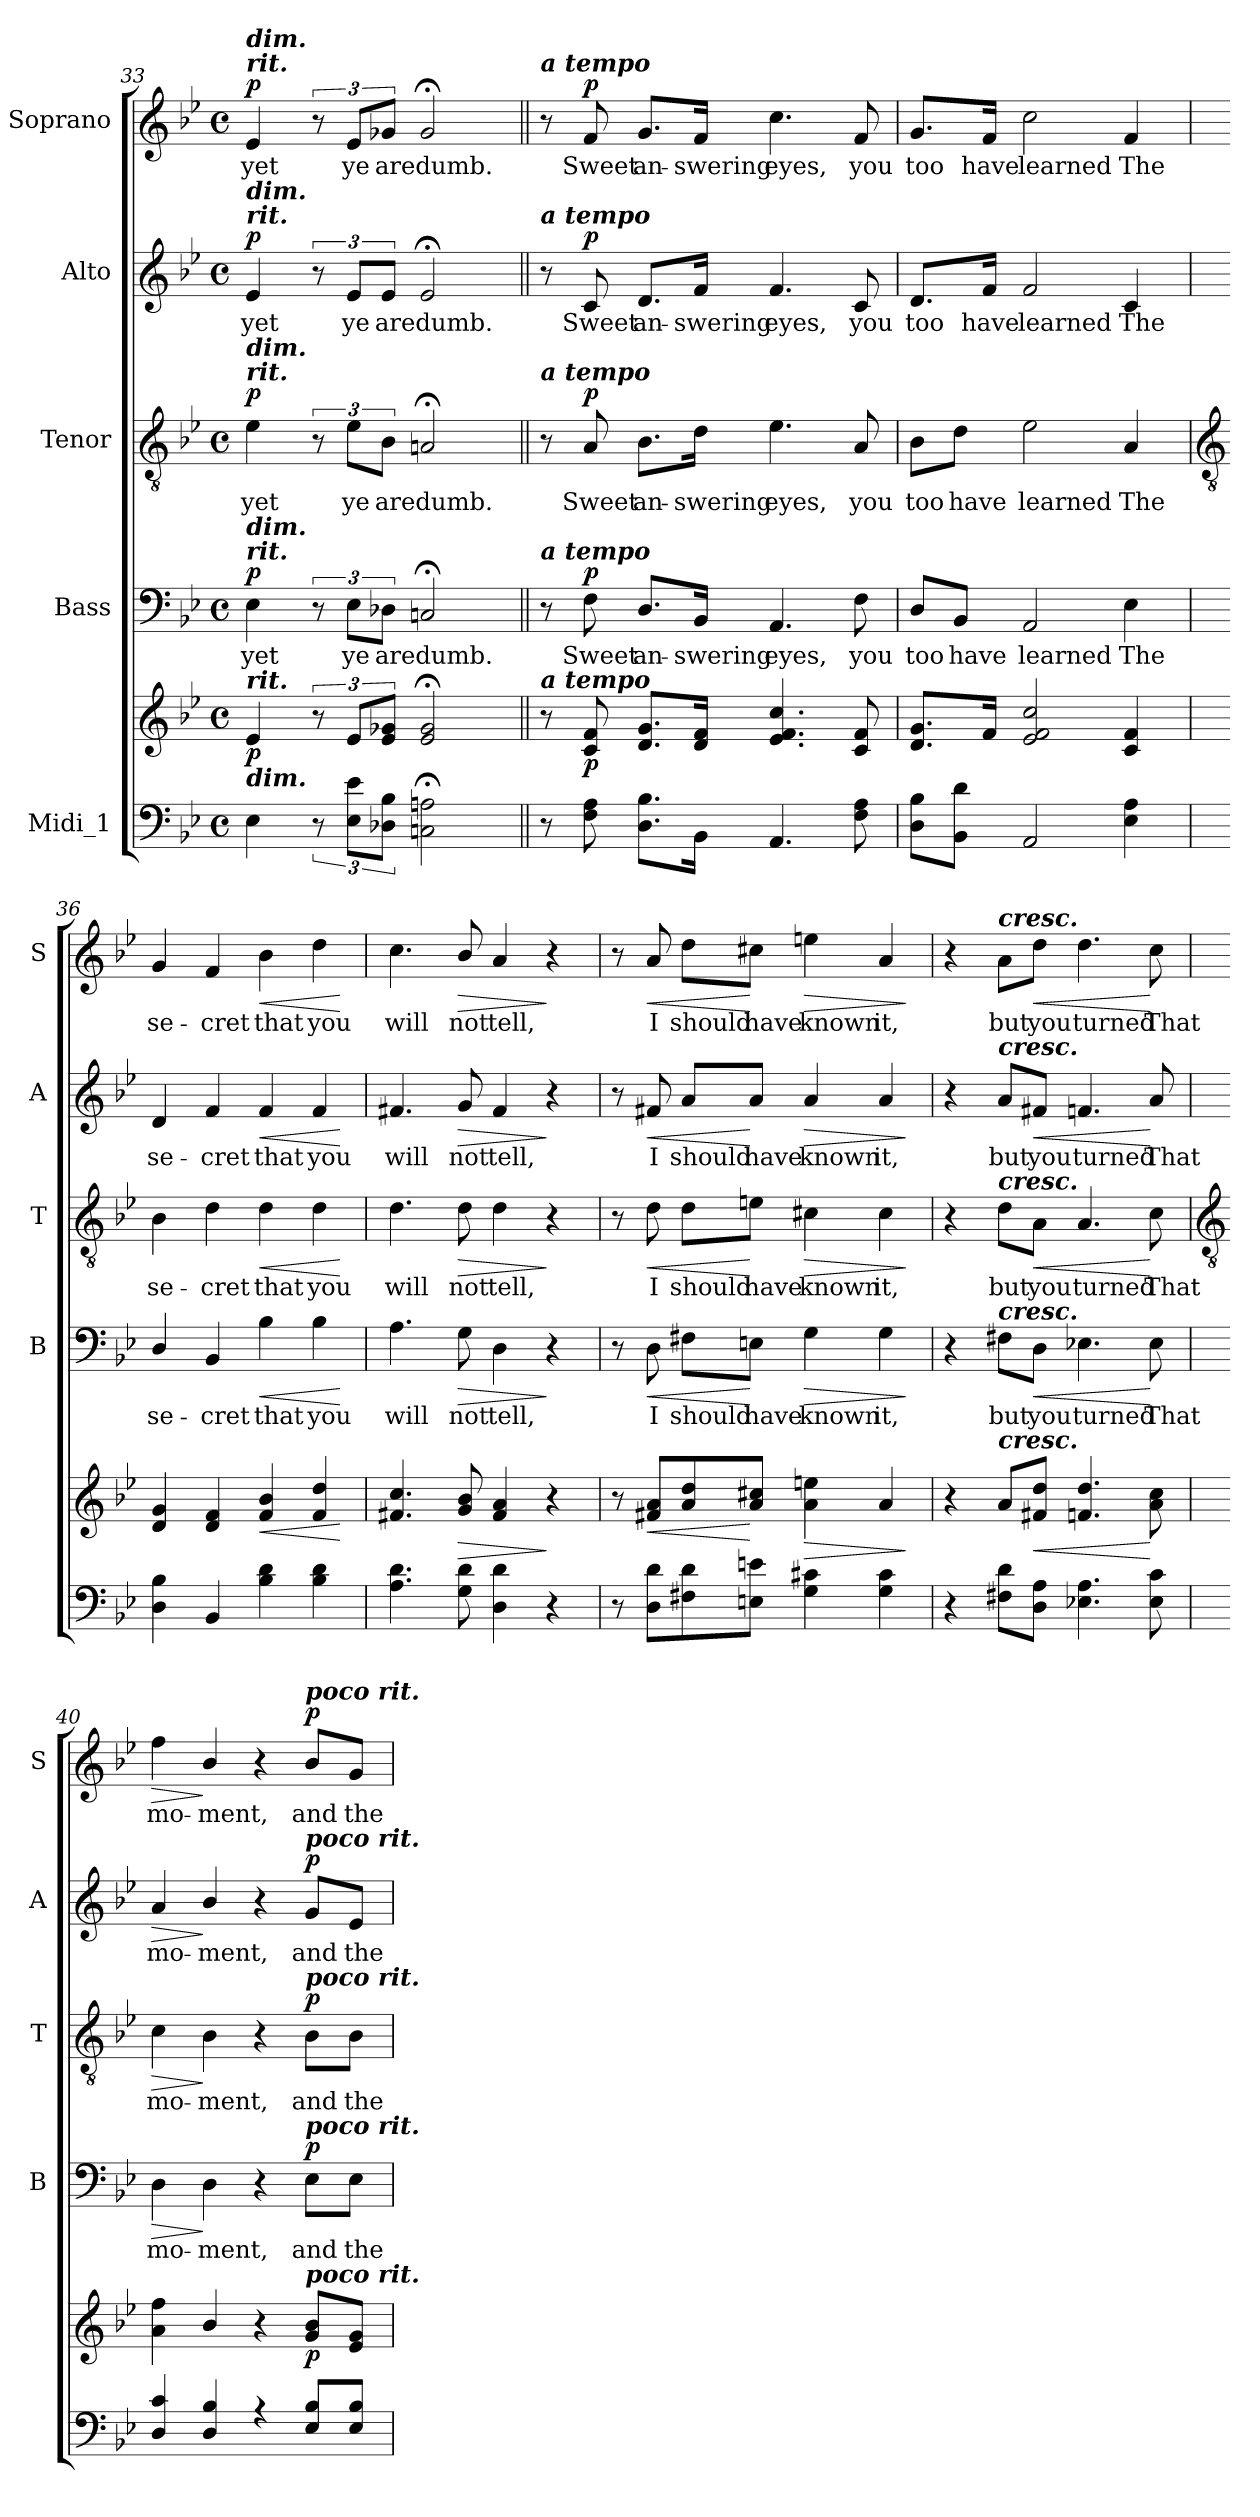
**kern	**kern	**dynam	**kern	**text	**dynam	**kern	**text	**dynam	**kern	**text	**dynam	**kern	**text	**dynam
*part5	*part5	*part5	*part4	*part4	*part4	*part3	*part3	*part3	*part2	*part2	*part2	*part1	*part1	*part1
*staff6	*staff5	*staff5/6	*staff4	*staff4	*staff4	*staff3	*staff3	*staff3	*staff2	*staff2	*staff2	*staff1	*staff1	*staff1
*I"Midi_1	*	*	*I"Bass	*	*	*I"Tenor	*	*	*I"Alto	*	*	*I"Soprano	*	*
*	*	*	*I'B	*	*	*I'T	*	*	*I'A	*	*	*I'S	*	*
*clefF4	*clefG2	*	*clefF4	*	*	*clefGv2	*	*	*clefG2	*	*	*clefG2	*	*
*k[b-e-]	*k[b-e-]	*	*k[b-e-]	*	*	*k[b-e-]	*	*	*k[b-e-]	*	*	*k[b-e-]	*	*
*B-:	*B-:	*	*B-:	*	*	*B-:	*	*	*B-:	*	*	*B-:	*	*
*M4/4	*M4/4	*	*M4/4	*	*	*M4/4	*	*	*M4/4	*	*	*M4/4	*	*
*met(c)	*met(c)	*	*met(c)	*	*	*met(c)	*	*	*met(c)	*	*	*met(c)	*	*
=33	=33	=33	=33	=33	=33	=33	=33	=33	=33	=33	=33	=33	=33	=33
!	!	!	!	!	!	!	!	!	!	!	!	!LO:TX:a:Bi:t=rit.	!	!
!	!	!	!	!	!	!	!	!	!	!	!	!LO:TX:a:Bi:t=dim.	!	!
!	!	!	!	!	!	!	!	!	!LO:TX:a:Bi:t=rit.	!	!	!	!	!
!	!	!	!	!	!	!	!	!	!LO:TX:a:Bi:t=dim.	!	!	!	!	!
!	!	!	!	!	!	!LO:TX:a:Bi:t=rit.	!	!	!	!	!	!	!	!
!	!	!	!	!	!	!LO:TX:a:Bi:t=dim.	!	!	!	!	!	!	!	!
!	!	!	!LO:TX:a:Bi:t=rit.	!	!	!	!	!	!	!	!	!	!	!
!	!	!	!LO:TX:a:Bi:t=dim.	!	!	!	!	!	!	!	!	!	!	!
!	!LO:TX:a:Bi:t=rit.	!	!	!	!	!	!	!	!	!	!	!	!	!
!	!LO:TX:b:Bi:t=dim.	!	!	!	!	!	!	!	!	!	!	!	!	!
!	!	!LO:DY:b	!	!LO:LY:b	!LO:DY:b	!	!LO:LY:b	!LO:DY:b	!	!LO:LY:b	!LO:DY:b	!	!LO:LY:b	!LO:DY:b
4E-	4e-	p	4E-	yet	p	4e-	yet	p	4e-	yet	p	4e-	yet	p
12r	12r	.	12r	.	.	12r	.	.	12r	.	.	12r	.	.
!	!	!	!	!LO:LY:b	!	!	!LO:LY:b	!	!	!LO:LY:b	!	!	!LO:LY:b	!
12E- 12e-L	12e-L	.	12E-\L	ye	.	12e-\L	ye	.	12e-/L	ye	.	12e-/L	ye	.
!	!	!	!	!LO:LY:b	!	!	!LO:LY:b	!	!	!LO:LY:b	!	!	!LO:LY:b	!
12D-X 12B-J	12e- 12g-XJ	.	12D-X\J	are	.	12B-\J	are	.	12e-/J	are	.	12g-X/J	are	.
!	!	!	!	!LO:LY:b	!	!	!LO:LY:b	!	!	!LO:LY:b	!	!	!LO:LY:b	!
2Cn;< 2An;<	2e-;< 2g-;<	.	2Cn;<	dumb.	.	2An;<	dumb.	.	2e-;<	dumb.	.	2g-;<	dumb.	.
=34||	=34||	=34||	=34||	=34||	=34||	=34||	=34||	=34||	=34||	=34||	=34||	=34||	=34||	=34||
!	!	!	!	!	!	!	!	!	!	!	!	!LO:TX:a:Bi:t=a tempo	!	!
!	!	!	!	!	!	!	!	!	!LO:TX:a:Bi:t=a tempo	!	!	!	!	!
!	!	!	!	!	!	!LO:TX:a:Bi:t=a tempo	!	!	!	!	!	!	!	!
!	!	!	!LO:TX:a:Bi:t=a tempo	!	!	!	!	!	!	!	!	!	!	!
!	!LO:TX:a:Bi:t=a tempo	!	!	!	!	!	!	!	!	!	!	!	!	!
8r	8r	.	8r	.	.	8r	.	.	8r	.	.	8r	.	.
!	!	!LO:DY:b	!	!LO:LY:b	!LO:DY:b	!	!LO:LY:b	!LO:DY:b	!	!LO:LY:b	!LO:DY:b	!	!LO:LY:b	!LO:DY:b
8F 8A	8c 8f	p	8F	Sweet	p	8A	Sweet	p	8c	Sweet	p	8f	Sweet	p
!	!	!	!	!LO:LY:b	!	!	!LO:LY:b	!	!	!LO:LY:b	!	!	!LO:LY:b	!
8.D 8.B-L	8.d 8.gL	.	8.D/L	an-	.	8.B-\L	an-	.	8.d/L	an-	.	8.g/L	an-	.
!	!	!	!	!LO:LY:b	!	!	!LO:LY:b	!	!	!LO:LY:b	!	!	!LO:LY:b	!
16BB-J	16d 16fJ	.	16BB-/Jk	-swering	.	16d\Jk	-swering	.	16f/Jk	-swering	.	16f/Jk	-swering	.
!	!	!	!	!LO:LY:b	!	!	!LO:LY:b	!	!	!LO:LY:b	!	!	!LO:LY:b	!
4.AA/	4.e- 4.f 4.cc	.	4.AA	eyes,	.	4.e-	eyes,	.	4.f	eyes,	.	4.cc	eyes,	.
!	!	!	!	!LO:LY:b	!	!	!LO:LY:b	!	!	!LO:LY:b	!	!	!LO:LY:b	!
8F 8A	8c 8f	.	8F	you	.	8A	you	.	8c	you	.	8f	you	.
=35	=35	=35	=35	=35	=35	=35	=35	=35	=35	=35	=35	=35	=35	=35
!	!	!	!	!LO:LY:b	!	!	!LO:LY:b	!	!	!LO:LY:b	!	!	!LO:LY:b	!
8D 8B-L	8.d 8.gL	.	8D/L	too	.	8B-\L	too	.	8.d/L	too	.	8.g/L	too	.
!	!	!	!	!LO:LY:b	!	!	!LO:LY:b	!	!	!	!	!	!	!
8BB- 8dJ	.	.	8BB-/J	have	.	8d\J	have	.	.	.	.	.	.	.
!	!	!	!	!	!	!	!	!	!	!LO:LY:b	!	!	!LO:LY:b	!
.	16fJ	.	.	.	.	.	.	.	16f/Jk	have	.	16f/Jk	have	.
!	!	!	!	!LO:LY:b	!	!	!LO:LY:b	!	!	!LO:LY:b	!	!	!LO:LY:b	!
2AA/	2e- 2f 2cc	.	2AA	learned	.	2e-	learned	.	2f	learned	.	2cc	learned	.
!	!	!	!	!LO:LY:b	!	!	!LO:LY:b	!	!	!LO:LY:b	!	!	!LO:LY:b	!
4E-\ 4A\	4c 4f	.	4E-	The	.	4A	The	.	4c	The	.	4f	The	.
!!LO:LB:g=z
=36	=36	=36	=36	=36	=36	=36	=36	=36	=36	=36	=36	=36	=36	=36
*	*	*	*	*	*	*clefGv2	*	*	*	*	*	*	*	*
!	!	!	!	!LO:LY:b	!	!	!LO:LY:b	!	!	!LO:LY:b	!	!	!LO:LY:b	!
4D 4B-	4d 4g	.	4D/	se-	.	4B-	se-	.	4d	se-	.	4g	se-	.
!	!	!	!	!LO:LY:b	!	!	!LO:LY:b	!	!	!LO:LY:b	!	!	!LO:LY:b	!
4BB-/	4d 4f	.	4BB-	-cret	.	4d	-cret	.	4f	-cret	.	4f	-cret	.
!	!	!LO:HP:b	!	!LO:LY:b	!LO:HP:b	!	!LO:LY:b	!LO:HP:b	!	!LO:LY:b	!LO:HP:b	!	!LO:LY:b	!LO:HP:b
4B- 4d	4f 4b-	<	4B-	that	<	4d	that	<	4f	that	<	4b-	that	<
!	!	!	!	!LO:LY:b	!	!	!LO:LY:b	!	!	!LO:LY:b	!	!	!LO:LY:b	!
4B- 4d	4f 4dd	.	4B-	you	.	4d	you	.	4f	you	.	4dd	you	.
.	.	[	.	.	[	.	.	[	.	.	[	.	.	[
=37	=37	=37	=37	=37	=37	=37	=37	=37	=37	=37	=37	=37	=37	=37
!	!	!	!	!LO:LY:b	!	!	!LO:LY:b	!	!	!LO:LY:b	!	!	!LO:LY:b	!
4.A 4.d	4.f#X 4.cc	.	4.A	will	.	4.d	will	.	4.f#X	will	.	4.cc	will	.
!	!	!LO:HP:b	!	!LO:LY:b	!LO:HP:b	!	!LO:LY:b	!LO:HP:b	!	!LO:LY:b	!LO:HP:b	!	!LO:LY:b	!LO:HP:b
8G 8d	8g 8b-	>	8G	not	>	8d	not	>	8g	not	>	8b-/	not	>
!	!	!	!	!LO:LY:b	!	!	!LO:LY:b	!	!	!LO:LY:b	!	!	!LO:LY:b	!
4D 4d	4f# 4a	.	4D	tell,	.	4d	tell,	.	4f#	tell,	.	4a	tell,	.
4r	4r	]	4r	.	]	4r	.	]	4r	.	]	4r	.	]
=38	=38	=38	=38	=38	=38	=38	=38	=38	=38	=38	=38	=38	=38	=38
8r	8r	.	8r	.	.	8r	.	.	8r	.	.	8r	.	.
!	!	!LO:HP:b	!	!LO:LY:b	!LO:HP:b	!	!LO:LY:b	!LO:HP:b	!	!LO:LY:b	!LO:HP:b	!	!LO:LY:b	!LO:HP:b
8D 8dL	8f#X 8aL	<	8D	I	<	8d	I	<	8f#X	I	<	8a	I	<
!	!	!	!	!LO:LY:b	!	!	!LO:LY:b	!	!	!LO:LY:b	!	!	!LO:LY:b	!
8F#X 8d	8a 8dd	.	8F#X\L	should	.	8d\L	should	.	8a/L	should	.	8dd\L	should	.
!	!	!	!	!LO:LY:b	!	!	!LO:LY:b	!	!	!LO:LY:b	!	!	!LO:LY:b	!
8En 8enJ	8a 8cc#XJ	[	8En\J	have	[	8en\J	have	[	8a/J	have	[	8cc#X\J	have	[
!	!	!LO:HP:b	!	!LO:LY:b	!LO:HP:b	!	!LO:LY:b	!LO:HP:b	!	!LO:LY:b	!LO:HP:b	!	!LO:LY:b	!LO:HP:b
4G 4c#X	4a 4een	>	4G	known	>	4c#X	known	>	4a	known	>	4een	known	>
!	!	!	!	!LO:LY:b	!	!	!LO:LY:b	!	!	!LO:LY:b	!	!	!LO:LY:b	!
4G 4c#	4a	.	4G	it,	.	4c#	it,	.	4a	it,	.	4a	it,	.
.	.	]	.	.	]	.	.	]	.	.	]	.	.	]
=39	=39	=39	=39	=39	=39	=39	=39	=39	=39	=39	=39	=39	=39	=39
4r	4r	.	4r	.	.	4r	.	.	4r	.	.	4r	.	.
!	!	!	!	!	!	!	!	!	!	!	!	!LO:TX:a:Bi:t=cresc.	!	!
!	!	!	!	!	!	!	!	!	!LO:TX:a:Bi:t=cresc.	!	!	!	!	!
!	!	!	!	!	!	!LO:TX:a:Bi:t=cresc.	!	!	!	!	!	!	!	!
!	!	!	!LO:TX:a:Bi:t=cresc.	!	!	!	!	!	!	!	!	!	!	!
!	!LO:TX:a:Bi:t=cresc.	!	!	!	!	!	!	!	!	!	!	!	!	!
!	!	!	!	!LO:LY:b	!	!	!LO:LY:b	!	!	!LO:LY:b	!	!	!LO:LY:b	!
8F#X 8dL	8aL	.	8F#X\L	but	.	8d\L	but	.	8a/L	but	.	8a\L	but	.
!	!	!LO:HP:b	!	!LO:LY:b	!LO:HP:b	!	!LO:LY:b	!LO:HP:b	!	!LO:LY:b	!LO:HP:b	!	!LO:LY:b	!LO:HP:b
8D 8AJ	8f#X 8ddJ	<	8D\J	you	<	8A\J	you	<	8f#X/J	you	<	8dd\J	you	<
!	!	!	!	!LO:LY:b	!	!	!LO:LY:b	!	!	!LO:LY:b	!	!	!LO:LY:b	!
4.E-X 4.A	4.fn 4.dd	.	4.E-X	turned	.	4.A	turned	.	4.fn	turned	.	4.dd	turned	.
!	!	!	!	!LO:LY:b	!	!	!LO:LY:b	!	!	!LO:LY:b	!	!	!LO:LY:b	!
8E- 8c	8a 8cc	[	8E-	That	[	8c	That	[	8a	That	[	8cc	That	[
!!LO:LB:g=z
=40	=40	=40	=40	=40	=40	=40	=40	=40	=40	=40	=40	=40	=40	=40
*	*	*	*	*	*	*clefGv2	*	*	*	*	*	*	*	*
*^	*	*	*	*	*	*	*	*	*	*	*	*	*	*
!	!	!	!	!	!LO:LY:b	!LO:HP:b	!	!LO:LY:b	!LO:HP:b	!	!LO:LY:b	!LO:HP:b	!	!LO:LY:b	!LO:HP:b
4D 4c	1ryy	4a 4ff	.	4D	mo-	>	4c	mo-	>	4a	mo-	>	4ff	mo-	>
!	!	!	!	!	!LO:LY:b	!	!	!LO:LY:b	!	!	!LO:LY:b	!	!	!LO:LY:b	!
4D 4B-	.	4b-/	.	4D	-ment,	]	4B-	-ment,	]	4b-/	-ment,	]	4b-/	-ment,	]
4r	.	4r	.	4r	.	.	4r	.	.	4r	.	.	4r	.	.
!	!	!	!	!	!	!	!	!	!	!	!	!	!LO:TX:a:Bi:t=poco rit.	!	!
!	!	!	!	!	!	!	!	!	!	!LO:TX:a:Bi:t=poco rit.	!	!	!	!	!
!	!	!	!	!	!	!	!LO:TX:a:Bi:t=poco rit.	!	!	!	!	!	!	!	!
!	!	!	!	!LO:TX:a:Bi:t=poco rit.	!	!	!	!	!	!	!	!	!	!	!
!	!	!LO:TX:a:Bi:t=poco rit.	!	!	!	!	!	!	!	!	!	!	!	!	!
!	!	!	!LO:DY:b	!	!LO:LY:b	!LO:DY:b	!	!LO:LY:b	!LO:DY:b	!	!LO:LY:b	!LO:DY:b	!	!LO:LY:b	!LO:DY:b
8E- 8B-L	.	8g 8b-L	p	8E-\L	and	p	8B-\L	and	p	8g/L	and	p	8b-/L	and	p
!	!	!	!	!	!LO:LY:b	!	!	!LO:LY:b	!	!	!LO:LY:b	!	!	!LO:LY:b	!
8E- 8B-J	.	8e- 8gJ	.	8E-\J	the	.	8B-\J	the	.	8e-/J	the	.	8g/J	the	.
*v	*v	*	*	*	*	*	*	*	*	*	*	*	*	*	*
=	=	=	=	=	=	=	=	=	=	=	=	=	=	=
*-	*-	*-	*-	*-	*-	*-	*-	*-	*-	*-	*-	*-	*-	*-
